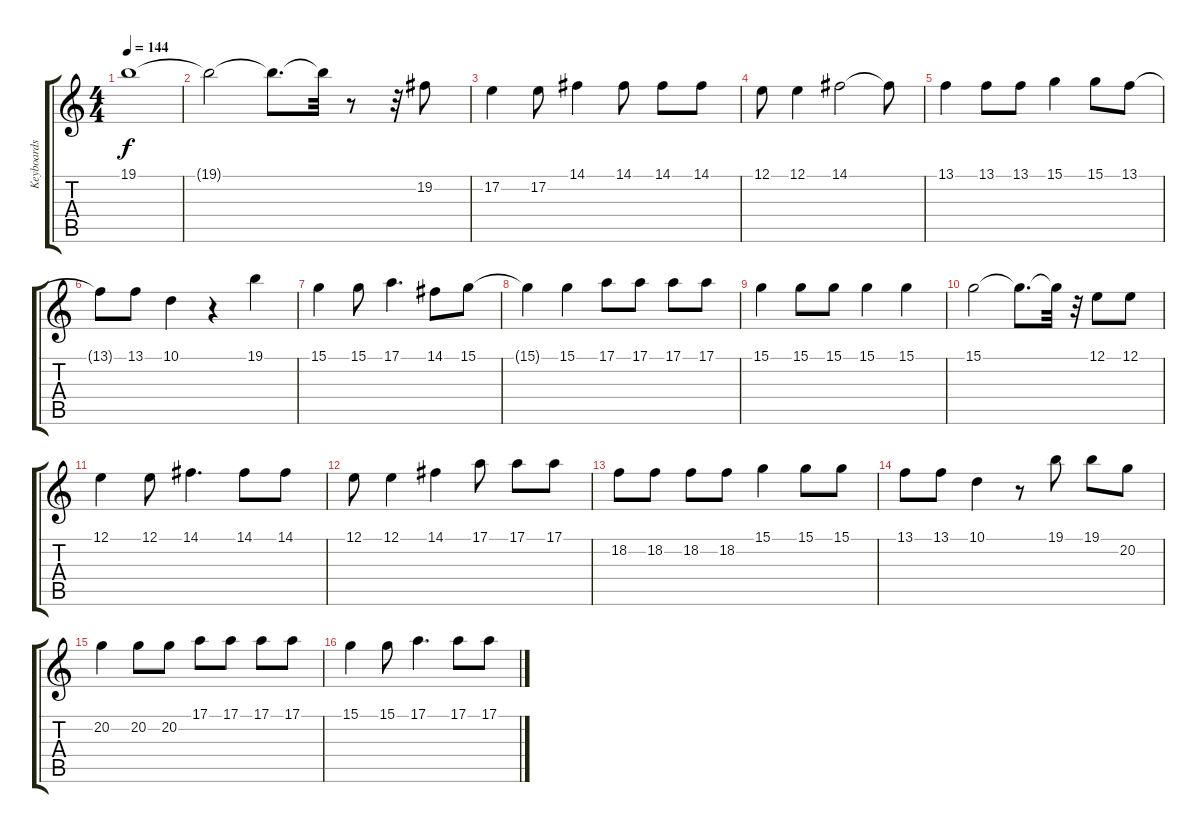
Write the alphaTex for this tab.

\track ("Keyboards" "Keyboards") {instrument rockorgan}
\staff {score tabs}
\tuning (E4 B3 G3 D3 A2 E2) {hide}
\ts (4 4)
\tempo 144
\clef g2
\ks c
19.1.1{dy f} |
19.1{t}.2 19.1{t}.8{d} 19.1{t}.32 r.8 r.32 19.2.8 |
17.2.4 17.2.8 14.1.4 14.1.8 14.1.8 14.1.8 |
12.1.8 12.1.4 14.1.2 14.1{t}.8 |
13.1.4 13.1.8 13.1.8 15.1.4 15.1.8 13.1.8 |
13.1{t}.8 13.1.8 10.1.4 r.4 19.1.4 |
15.1.4 15.1.8 17.1.4{d} 14.1.8 15.1.8 |
15.1{t}.4 15.1.4 17.1.8 17.1.8 17.1.8 17.1.8 |
15.1.4 15.1.8 15.1.8 15.1.4 15.1.4 |
15.1.2 15.1{t}.8{d} 15.1{t}.32 r.32 12.1.8 12.1.8 |
12.1.4 12.1.8 14.1.4{d} 14.1.8 14.1.8 |
12.1.8 12.1.4 14.1.4 17.1.8 17.1.8 17.1.8 |
18.2.8 18.2.8 18.2.8 18.2.8 15.1.4 15.1.8 15.1.8 |
13.1.8 13.1.8 10.1.4 r.8 19.1.8 19.1.8 20.2.8 |
20.2.4 20.2.8 20.2.8 17.1.8 17.1.8 17.1.8 17.1.8 |
15.1.4 15.1.8 17.1.4{d} 17.1.8 17.1.8
